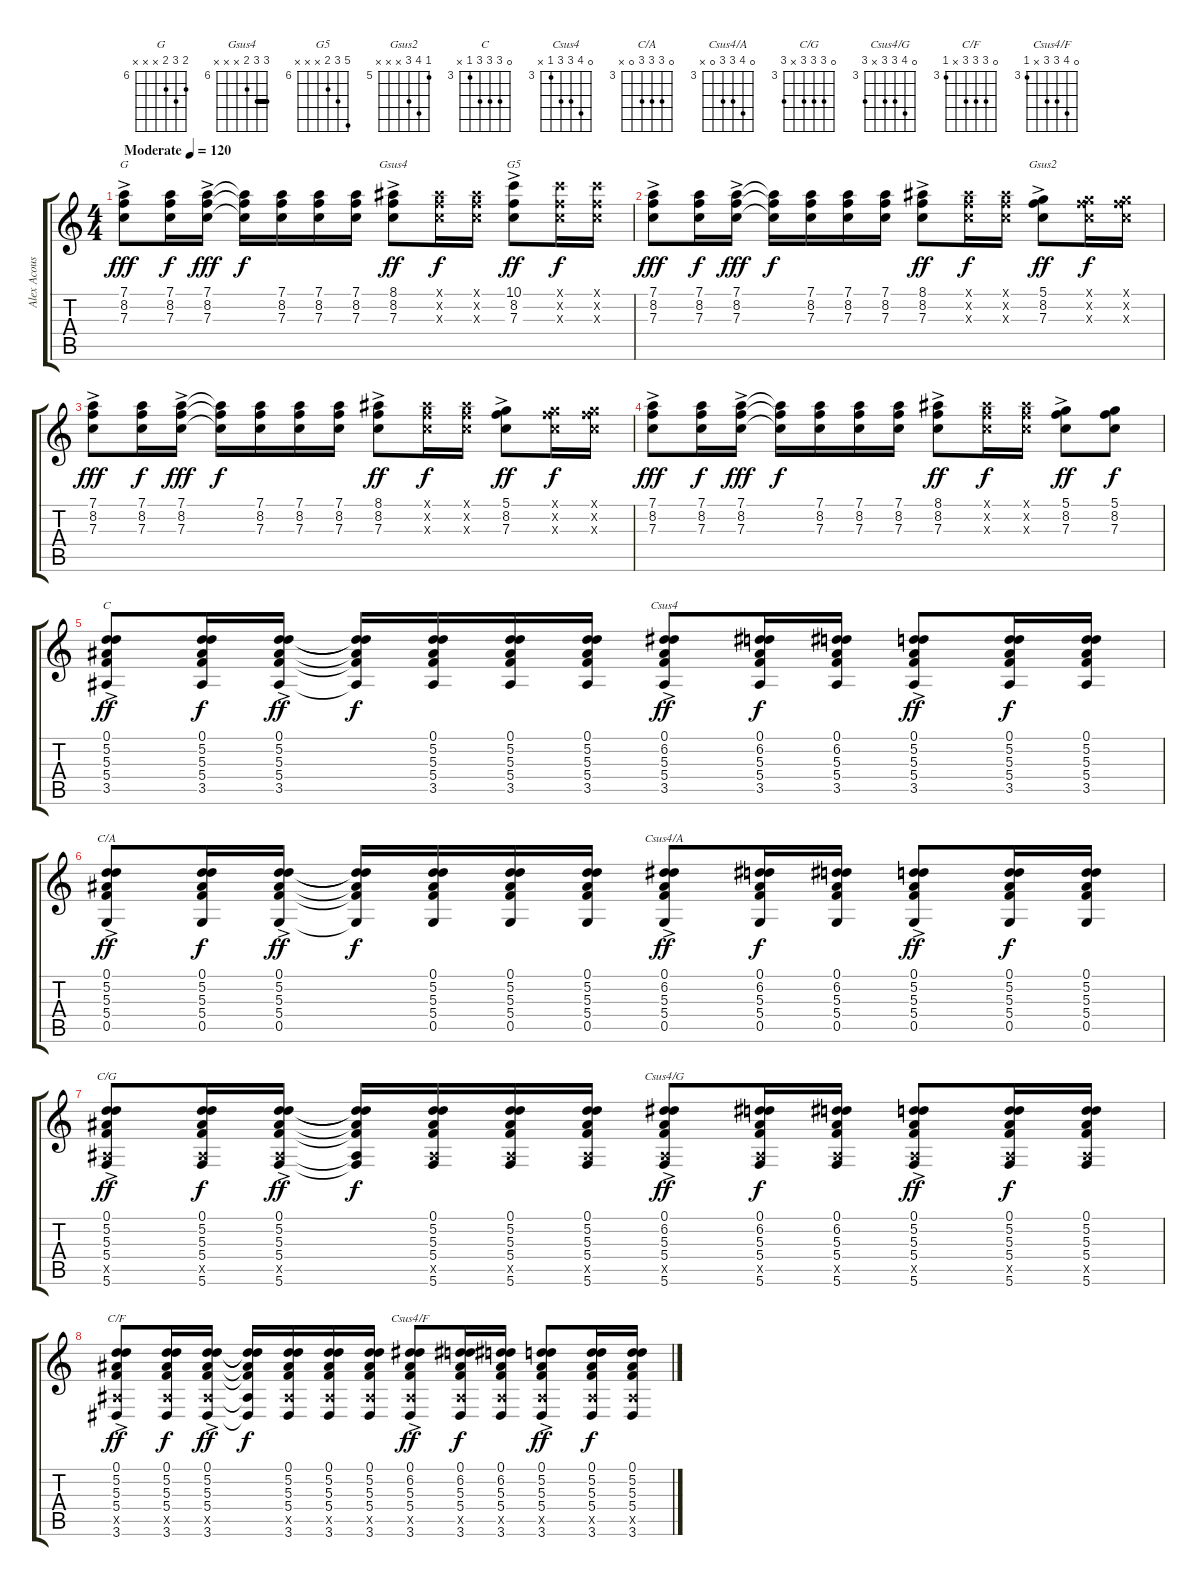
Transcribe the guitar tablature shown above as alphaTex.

\track ("Alex Acoustic Guitar (Drop C)" "Alex Acous") {instrument acousticguitarsteel}
\staff {score tabs}
\tuning (D4 A3 F3 C3 G2 C2) {hide}
\chord ("G" 7 8 7 x x x) {firstfret 6}
\chord ("Gsus4" 8 8 7 x x x) {firstfret 6 barre 8}
\chord ("G5" 10 8 7 x x x) {firstfret 6}
\chord ("Gsus2" 5 8 7 x x x) {firstfret 5}
\chord ("C" 0 5 5 5 3 x) {firstfret 3}
\chord ("Csus4" 0 6 5 5 3 x) {firstfret 3}
\chord ("C/A" 0 5 5 5 0 x) {firstfret 3}
\chord ("Csus4/A" 0 6 5 5 0 x) {firstfret 3}
\chord ("C/G" 0 5 5 5 x 5) {firstfret 3}
\chord ("Csus4/G" 0 6 5 5 x 5) {firstfret 3}
\chord ("C/F" 0 5 5 5 x 3) {firstfret 3}
\chord ("Csus4/F" 0 6 5 5 x 3) {firstfret 3}
\ts (4 4)
\tempo (120 "Moderate")
\clef g2
\ks c
(7.1{ac} 8.2{ac} 7.3{ac}).8{ch "G" dy fff instrument acousticguitarsteel} (7.1 8.2 7.3).16{dy f} (7.1{ac} 8.2{ac} 7.3{ac}).16{dy fff} (7.1{t} 8.2{t} 7.3{t}).16{dy f} (7.1 8.2 7.3).16 (7.1 8.2 7.3).16 (7.1 8.2 7.3).16 (8.1{ac} 8.2{ac} 7.3{ac}).8{ch "Gsus4" dy ff} (8.1{x} 8.2{x} 7.3{x}).16{dy f} (8.1{x} 8.2{x} 7.3{x}).16 (10.1{ac} 8.2{ac} 7.3{ac}).8{ch "G5" dy ff} (10.1{x} 8.2{x} 7.3{x}).16{dy f} (10.1{x} 8.2{x} 7.3{x}).16 |
(7.1{ac} 8.2{ac} 7.3{ac}).8{dy fff} (7.1 8.2 7.3).16{dy f} (7.1{ac} 8.2{ac} 7.3{ac}).16{dy fff} (7.1{t} 8.2{t} 7.3{t}).16{dy f} (7.1 8.2 7.3).16 (7.1 8.2 7.3).16 (7.1 8.2 7.3).16 (8.1{ac} 8.2{ac} 7.3{ac}).8{dy ff} (8.1{x} 8.2{x} 7.3{x}).16{dy f} (8.1{x} 8.2{x} 7.3{x}).16 (5.1{ac} 8.2{ac} 7.3{ac}).8{ch "Gsus2" dy ff} (5.1{x} 8.2{x} 7.3{x}).16{dy f} (5.1{x} 8.2{x} 7.3{x}).16 |
(7.1{ac} 8.2{ac} 7.3{ac}).8{dy fff} (7.1 8.2 7.3).16{dy f} (7.1{ac} 8.2{ac} 7.3{ac}).16{dy fff} (7.1{t} 8.2{t} 7.3{t}).16{dy f} (7.1 8.2 7.3).16 (7.1 8.2 7.3).16 (7.1 8.2 7.3).16 (8.1{ac} 8.2{ac} 7.3{ac}).8{dy ff} (8.1{x} 8.2{x} 7.3{x}).16{dy f} (8.1{x} 8.2{x} 7.3{x}).16 (5.1{ac} 8.2{ac} 7.3{ac}).8{dy ff} (5.1{x} 8.2{x} 7.3{x}).16{dy f} (5.1{x} 8.2{x} 7.3{x}).16 |
(7.1{ac} 8.2{ac} 7.3{ac}).8{dy fff} (7.1 8.2 7.3).16{dy f} (7.1{ac} 8.2{ac} 7.3{ac}).16{dy fff} (7.1{t} 8.2{t} 7.3{t}).16{dy f} (7.1 8.2 7.3).16 (7.1 8.2 7.3).16 (7.1 8.2 7.3).16 (8.1{ac} 8.2{ac} 7.3{ac}).8{dy ff} (8.1{x} 8.2{x} 7.3{x}).16{dy f} (8.1{x} 8.2{x} 7.3{x}).16 (5.1{ac} 8.2{ac} 7.3{ac}).8{dy ff} (5.1 8.2 7.3).8{dy f} |
(0.1{ac} 5.2{ac} 5.3{ac} 5.4{ac} 3.5{ac}).8{ch "C" dy ff} (0.1 5.2 5.3 5.4 3.5).16{dy f} (0.1{ac} 5.2{ac} 5.3{ac} 5.4{ac} 3.5{ac}).16{dy ff} (0.1{t} 5.2{t} 5.3{t} 5.4{t} 3.5{t}).16{dy f} (0.1 5.2 5.3 5.4 3.5).16 (0.1 5.2 5.3 5.4 3.5).16 (0.1 5.2 5.3 5.4 3.5).16 (0.1{ac} 6.2{ac} 5.3{ac} 5.4{ac} 3.5{ac}).8{ch "Csus4" dy ff} (0.1 6.2 5.3 5.4 3.5).16{dy f} (0.1 6.2 5.3 5.4 3.5).16 (0.1{ac} 5.2{ac} 5.3{ac} 5.4{ac} 3.5{ac}).8{dy ff} (0.1 5.2 5.3 5.4 3.5).16{dy f} (0.1 5.2 5.3 5.4 3.5).16 |
(0.1{ac} 5.2{ac} 5.3{ac} 5.4{ac} 0.5{ac}).8{ch "C/A" dy ff} (0.1 5.2 5.3 5.4 0.5).16{dy f} (0.1{ac} 5.2{ac} 5.3{ac} 5.4{ac} 0.5{ac}).16{dy ff} (0.1{t} 5.2{t} 5.3{t} 5.4{t} 0.5{t}).16{dy f} (0.1 5.2 5.3 5.4 0.5).16 (0.1 5.2 5.3 5.4 0.5).16 (0.1 5.2 5.3 5.4 0.5).16 (0.1{ac} 6.2{ac} 5.3{ac} 5.4{ac} 0.5{ac}).8{ch "Csus4/A" dy ff} (0.1 6.2 5.3 5.4 0.5).16{dy f} (0.1 6.2 5.3 5.4 0.5).16 (0.1{ac} 5.2{ac} 5.3{ac} 5.4{ac} 0.5{ac}).8{dy ff} (0.1 5.2 5.3 5.4 0.5).16{dy f} (0.1 5.2 5.3 5.4 0.5).16 |
(0.1{ac} 5.2{ac} 5.3{ac} 5.4{ac} 3.5{ac x} 5.6{ac}).8{ch "C/G" dy ff} (0.1 5.2 5.3 5.4 3.5{x} 5.6).16{dy f} (0.1{ac} 5.2{ac} 5.3{ac} 5.4{ac} 3.5{ac x} 5.6{ac}).16{dy ff} (0.1{t} 5.2{t} 5.3{t} 5.4{t} 3.5{t} 5.6{t}).16{dy f} (0.1 5.2 5.3 5.4 3.5{x} 5.6).16 (0.1 5.2 5.3 5.4 3.5{x} 5.6).16 (0.1 5.2 5.3 5.4 3.5{x} 5.6).16 (0.1{ac} 6.2{ac} 5.3{ac} 5.4{ac} 3.5{ac x} 5.6{ac}).8{ch "Csus4/G" dy ff} (0.1 6.2 5.3 5.4 3.5{x} 5.6).16{dy f} (0.1 6.2 5.3 5.4 3.5{x} 5.6).16 (0.1{ac} 5.2{ac} 5.3{ac} 5.4{ac} 3.5{ac x} 5.6{ac}).8{dy ff} (0.1 5.2 5.3 5.4 3.5{x} 5.6).16{dy f} (0.1 5.2 5.3 5.4 3.5{x} 5.6).16 |
(0.1{ac} 5.2{ac} 5.3{ac} 5.4{ac} 3.5{ac x} 3.6{ac}).8{ch "C/F" dy ff} (0.1 5.2 5.3 5.4 3.5{x} 3.6).16{dy f} (0.1{ac} 5.2{ac} 5.3{ac} 5.4{ac} 3.5{ac x} 3.6{ac}).16{dy ff} (0.1{t} 5.2{t} 5.3{t} 5.4{t} 3.5{t} 3.6{t}).16{dy f} (0.1 5.2 5.3 5.4 3.5{x} 3.6).16 (0.1 5.2 5.3 5.4 3.5{x} 3.6).16 (0.1 5.2 5.3 5.4 3.5{x} 3.6).16 (0.1{ac} 6.2{ac} 5.3{ac} 5.4{ac} 3.5{ac x} 3.6{ac}).8{ch "Csus4/F" dy ff} (0.1 6.2 5.3 5.4 3.5{x} 3.6).16{dy f} (0.1 6.2 5.3 5.4 3.5{x} 3.6).16 (0.1{ac} 5.2{ac} 5.3{ac} 5.4{ac} 3.5{ac x} 3.6{ac}).8{dy ff} (0.1 5.2 5.3 5.4 3.5{x} 3.6).16{dy f} (0.1 5.2 5.3 5.4 3.5{x} 3.6).16
